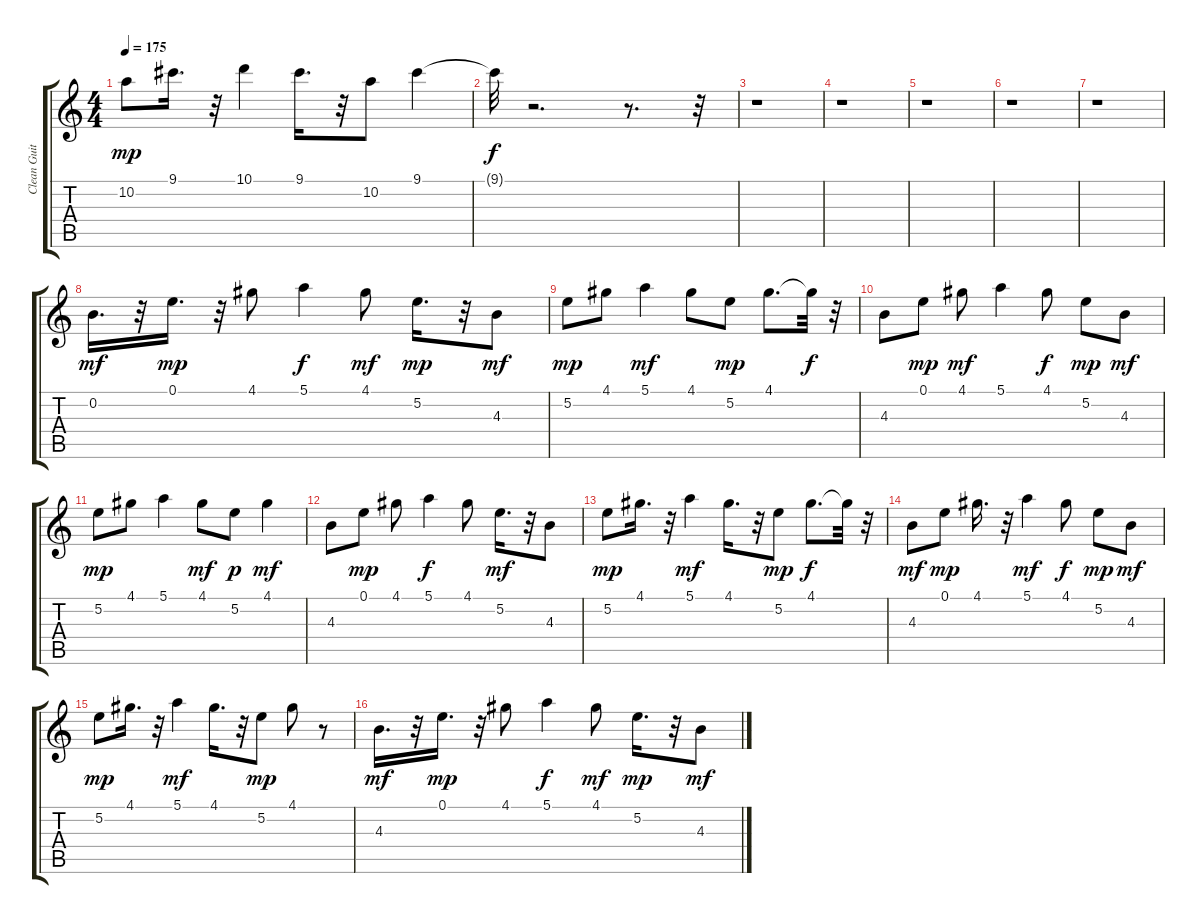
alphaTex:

\track ("Clean Guitar" "Clean Guit") {instrument electricguitarclean}
\staff {score tabs}
\tuning (E4 B3 G3 D3 A2 E2) {hide}
\ts (4 4)
\tempo 175
\clef g2
\ks c
10.2.8{dy mp} 9.1.16{d} r.32 10.1.4 9.1.16{d} r.32 10.2.8 9.1.4 |
9.1{t}.32{dy f} r.2{d} r.8{d} r.32 |
r.1 |
r.1 |
r.1 |
r.1 |
r.1 |
0.2.16{d dy mf} r.32 0.1.16{d dy mp} r.32 4.1.8 5.1.4{dy f} 4.1.8{dy mf} 5.2.16{d dy mp} r.32 4.3.8{dy mf} |
5.2.8{dy mp} 4.1.8 5.1.4{dy mf} 4.1.8 5.2.8{dy mp} 4.1.8{d} 4.1{t}.32{dy f} r.32 |
4.3.8 0.1.8{dy mp} 4.1.8{dy mf} 5.1.4 4.1.8{dy f} 5.2.8{dy mp} 4.3.8{dy mf} |
5.2.8{dy mp} 4.1.8 5.1.4 4.1.8{dy mf} 5.2.8{dy p} 4.1.4{dy mf} |
4.3.8 0.1.8{dy mp} 4.1.8 5.1.4{dy f} 4.1.8 5.2.16{d dy mf} r.32 4.3.8 |
5.2.8{dy mp} 4.1.16{d} r.32 5.1.4{dy mf} 4.1.16{d} r.32 5.2.8{dy mp} 4.1.8{d dy f} 4.1{t}.32 r.32 |
4.3.8{dy mf} 0.1.8{dy mp} 4.1.16{d} r.32 5.1.4{dy mf} 4.1.8{dy f} 5.2.8{dy mp} 4.3.8{dy mf} |
5.2.8{dy mp} 4.1.16{d} r.32 5.1.4{dy mf} 4.1.16{d} r.32 5.2.8{dy mp} 4.1.8 r.8 |
4.3.16{d dy mf} r.32 0.1.16{d dy mp} r.32 4.1.8 5.1.4{dy f} 4.1.8{dy mf} 5.2.16{d dy mp} r.32 4.3.8{dy mf}
